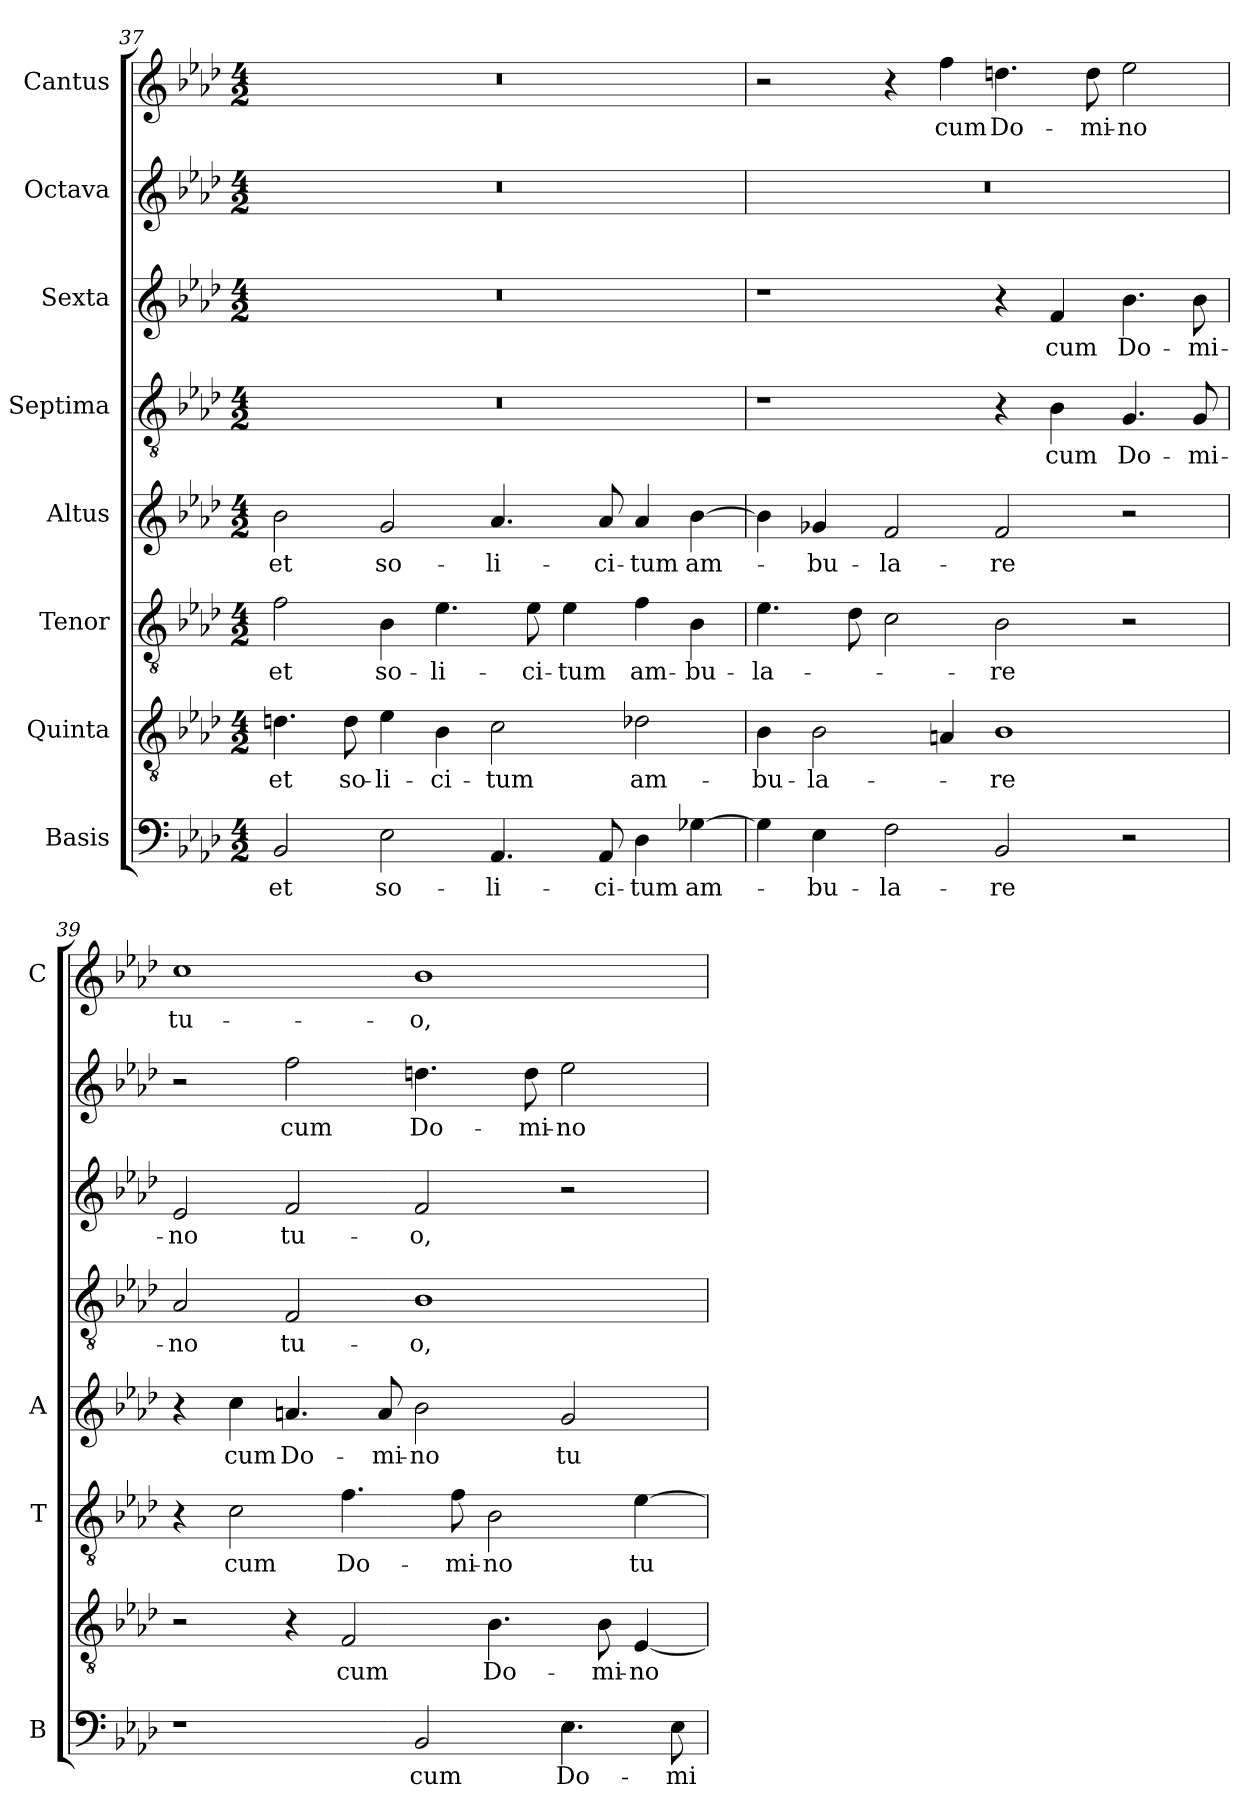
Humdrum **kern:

**kern	**text	**kern	**text	**kern	**text	**kern	**text	**kern	**text	**kern	**text	**kern	**text	**kern	**text
*part8	*part8	*part7	*part7	*part6	*part6	*part5	*part5	*part4	*part4	*part3	*part3	*part2	*part2	*part1	*part1
*staff8	*staff8	*staff7	*staff7	*staff6	*staff6	*staff5	*staff5	*staff4	*staff4	*staff3	*staff3	*staff2	*staff2	*staff1	*staff1
*I"Basis	*	*I"Quinta	*	*I"Tenor	*	*I"Altus	*	*I"Septima	*	*I"Sexta	*	*I"Octava	*	*I"Cantus	*
*I'B	*	*	*	*I'T	*	*I'A	*	*	*	*	*	*	*	*I'C	*
*clefF4	*	*clefGv2	*	*clefGv2	*	*clefG2	*	*clefGv2	*	*clefG2	*	*clefG2	*	*clefG2	*
*k[b-e-a-d-]	*	*k[b-e-a-d-]	*	*k[b-e-a-d-]	*	*k[b-e-a-d-]	*	*k[b-e-a-d-]	*	*k[b-e-a-d-]	*	*k[b-e-a-d-]	*	*k[b-e-a-d-]	*
*A-:	*	*A-:	*	*A-:	*	*A-:	*	*A-:	*	*A-:	*	*A-:	*	*A-:	*
*M4/2	*	*M4/2	*	*M4/2	*	*M4/2	*	*M4/2	*	*M4/2	*	*M4/2	*	*M4/2	*
=37	=37	=37	=37	=37	=37	=37	=37	=37	=37	=37	=37	=37	=37	=37	=37
!	!LO:LY:b	!	!LO:LY:b	!	!LO:LY:b	!	!LO:LY:b	!	!	!	!	!	!	!	!
2BB-/	et	4.dn\	et	2f\	et	2b-\	et	0r	.	0r	.	0r	.	0r	.
!	!	!	!LO:LY:b	!	!	!	!	!	!	!	!	!	!	!	!
.	.	8d\	so-	.	.	.	.	.	.	.	.	.	.	.	.
!	!LO:LY:b	!	!LO:LY:b	!	!LO:LY:b	!	!LO:LY:b	!	!	!	!	!	!	!	!
2E-\	so-	4e-\	-li-	4B-\	so-	2g/	so-	.	.	.	.	.	.	.	.
!	!	!	!LO:LY:b	!	!LO:LY:b	!	!	!	!	!	!	!	!	!	!
.	.	4B-\	-ci-	4.e-\	-li-	.	.	.	.	.	.	.	.	.	.
!	!LO:LY:b	!	!LO:LY:b	!	!	!	!LO:LY:b	!	!	!	!	!	!	!	!
4.AA-/	-li-	2c\	-tum	.	.	4.a-/	-li-	.	.	.	.	.	.	.	.
!	!	!	!	!	!LO:LY:b	!	!	!	!	!	!	!	!	!	!
.	.	.	.	8e-\	-ci-	.	.	.	.	.	.	.	.	.	.
!	!	!	!	!	!LO:LY:b	!	!	!	!	!	!	!	!	!	!
.	.	.	.	4e-\	-tum	.	.	.	.	.	.	.	.	.	.
!	!LO:LY:b	!	!	!	!	!	!LO:LY:b	!	!	!	!	!	!	!	!
8AA-/	-ci-	.	.	.	.	8a-/	-ci-	.	.	.	.	.	.	.	.
!	!LO:LY:b	!	!LO:LY:b	!	!LO:LY:b	!	!LO:LY:b	!	!	!	!	!	!	!	!
4D-\	-tum	2d-X\	am-	4f\	am-	4a-/	-tum	.	.	.	.	.	.	.	.
!	!LO:LY:b	!	!	!	!LO:LY:b	!	!LO:LY:b	!	!	!	!	!	!	!	!
[4G-X\	am-	.	.	4B-\	-bu-	[4b-\	am-	.	.	.	.	.	.	.	.
!!LO:PB:g=z
=38	=38	=38	=38	=38	=38	=38	=38	=38	=38	=38	=38	=38	=38	=38	=38
!	!	!	!LO:LY:b	!	!LO:LY:b	!	!	!	!	!	!	!	!	!	!
4G-\]	.	4B-\	-bu-	4.e-\	-la-	4b-\]	.	1r	.	1r	.	0r	.	2r	.
!	!LO:LY:b	!	!LO:LY:b	!	!	!	!LO:LY:b	!	!	!	!	!	!	!	!
4E-\	-bu-	2B-\	-la-	.	.	4g-X/	-bu-	.	.	.	.	.	.	.	.
.	.	.	.	8d-\	.	.	.	.	.	.	.	.	.	.	.
!	!LO:LY:b	!	!	!	!	!	!LO:LY:b	!	!	!	!	!	!	!	!
2F\	-la-	.	.	2c\	.	2f/	-la-	.	.	.	.	.	.	4r	.
!	!	!	!	!	!	!	!	!	!	!	!	!	!	!	!LO:LY:b
.	.	4An/	.	.	.	.	.	.	.	.	.	.	.	4ff\	cum
!	!LO:LY:b	!	!LO:LY:b	!	!LO:LY:b	!	!LO:LY:b	!	!	!	!	!	!	!	!LO:LY:b
2BB-/	-re	1B-	-re	2B-\	-re	2f/	-re	4r	.	4r	.	.	.	4.ddn\	Do-
!	!	!	!	!	!	!	!	!	!LO:LY:b	!	!LO:LY:b	!	!	!	!
.	.	.	.	.	.	.	.	4B-\	cum	4f/	cum	.	.	.	.
!	!	!	!	!	!	!	!	!	!	!	!	!	!	!	!LO:LY:b
.	.	.	.	.	.	.	.	.	.	.	.	.	.	8dd\	-mi-
!	!	!	!	!	!	!	!	!	!LO:LY:b	!	!LO:LY:b	!	!	!	!LO:LY:b
2r	.	.	.	2r	.	2r	.	4.G/	Do-	4.b-\	Do-	.	.	2ee-\	-no
!	!	!	!	!	!	!	!	!	!LO:LY:b	!	!LO:LY:b	!	!	!	!
.	.	.	.	.	.	.	.	8G/	-mi-	8b-\	-mi-	.	.	.	.
=39	=39	=39	=39	=39	=39	=39	=39	=39	=39	=39	=39	=39	=39	=39	=39
!	!	!	!	!	!	!	!	!	!LO:LY:b	!	!LO:LY:b	!	!	!	!LO:LY:b
1r	.	2r	.	4r	.	4r	.	2A-/	-no	2e-/	-no	2r	.	1cc	tu-
!	!	!	!	!	!LO:LY:b	!	!LO:LY:b	!	!	!	!	!	!	!	!
.	.	.	.	2c\	cum	4cc\	cum	.	.	.	.	.	.	.	.
!	!	!	!	!	!	!	!LO:LY:b	!	!LO:LY:b	!	!LO:LY:b	!	!LO:LY:b	!	!
.	.	4r	.	.	.	4.an/	Do-	2F/	tu-	2f/	tu-	2ff\	cum	.	.
!	!	!	!LO:LY:b	!	!LO:LY:b	!	!	!	!	!	!	!	!	!	!
.	.	2F/	cum	4.f\	Do-	.	.	.	.	.	.	.	.	.	.
!	!	!	!	!	!	!	!LO:LY:b	!	!	!	!	!	!	!	!
.	.	.	.	.	.	8a/	-mi-	.	.	.	.	.	.	.	.
!	!LO:LY:b	!	!	!	!	!	!LO:LY:b	!	!LO:LY:b	!	!LO:LY:b	!	!LO:LY:b	!	!LO:LY:b
2BB-/	cum	.	.	.	.	2b-\	-no	1B-	-o,	2f/	-o,	4.ddn\	Do-	1b-	-o,
!	!	!	!	!	!LO:LY:b	!	!	!	!	!	!	!	!	!	!
.	.	.	.	8f\	-mi-	.	.	.	.	.	.	.	.	.	.
!	!	!	!LO:LY:b	!	!LO:LY:b	!	!	!	!	!	!	!	!	!	!
.	.	4.B-\	Do-	2B-\	-no	.	.	.	.	.	.	.	.	.	.
!	!	!	!	!	!	!	!	!	!	!	!	!	!LO:LY:b	!	!
.	.	.	.	.	.	.	.	.	.	.	.	8dd\	-mi-	.	.
!	!LO:LY:b	!	!	!	!	!	!LO:LY:b	!	!	!	!	!	!LO:LY:b	!	!
4.E-\	Do-	.	.	.	.	2g/	tu-	.	.	2r	.	2ee-\	-no	.	.
!	!	!	!LO:LY:b	!	!	!	!	!	!	!	!	!	!	!	!
.	.	8B-\	-mi-	.	.	.	.	.	.	.	.	.	.	.	.
!	!	!	!LO:LY:b	!	!LO:LY:b	!	!	!	!	!	!	!	!	!	!
.	.	[4E-/	-no	[4e-\	tu-	.	.	.	.	.	.	.	.	.	.
!	!LO:LY:b	!	!	!	!	!	!	!	!	!	!	!	!	!	!
8E-\	-mi-	.	.	.	.	.	.	.	.	.	.	.	.	.	.
=	=	=	=	=	=	=	=	=	=	=	=	=	=	=	=
*-	*-	*-	*-	*-	*-	*-	*-	*-	*-	*-	*-	*-	*-	*-	*-
